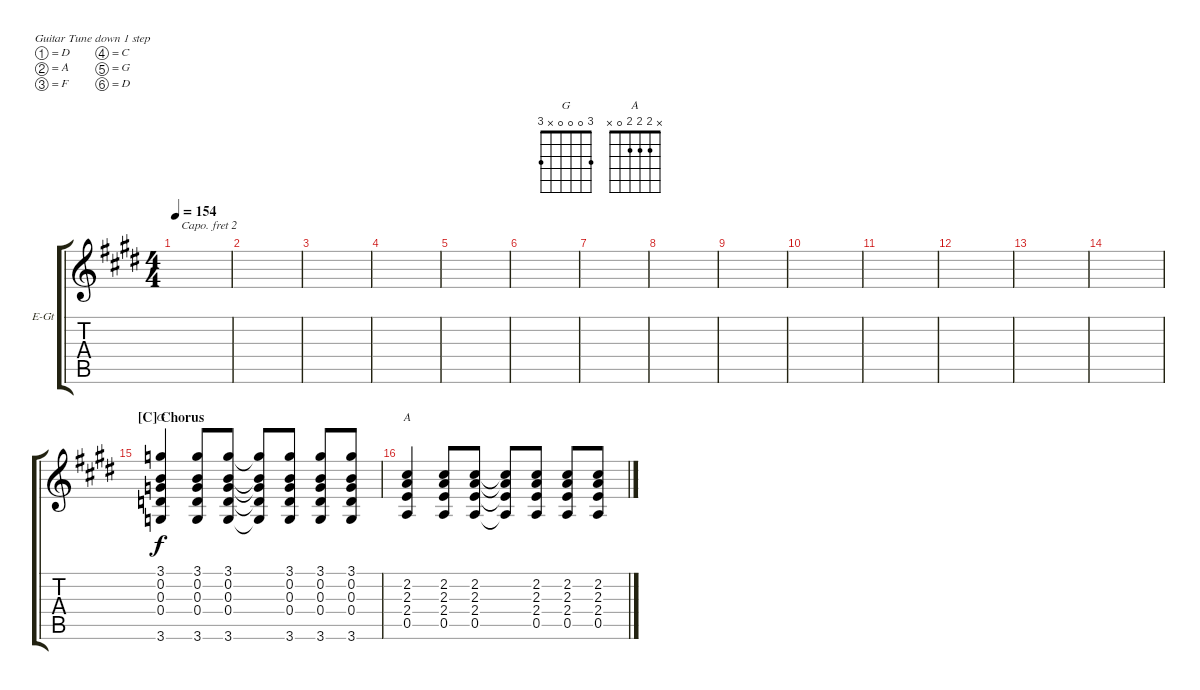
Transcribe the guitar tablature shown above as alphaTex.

\defaultSystemsLayout 4
\bracketExtendMode groupsimilarinstruments
\firstSystemTrackNameOrientation horizontal
\otherSystemsTrackNameOrientation horizontal
\track ("Acoustic Guitar" "E-Gt") {instrument electricguitarclean}
\staff {score tabs}
\capo 2
\tuning (D4 A3 F3 C3 G2 D2)
\chord ("G" 3 0 0 0 x 3)
\chord ("A" x 2 2 2 0 x)
\ts (4 4)
\tempo 154
\clef g2
\scale
0.333333
\ks e
|
\scale
0.333333 |
\scale
0.333333 |
\scale
0.333333 |
\scale
0.333333 |
\scale
0.333333 |
\scale
0.333333 |
\scale
0.333333 |
\scale
0.333333 |
\scale
0.333333 |
\scale
0.333333 |
\scale
0.333333 |
\scale
0.333333 |
\scale
0.333333 |
\section ("C" "Chorus")
\scale
0.333333 (3.6 0.4 0.3 0.2 3.1).4{ch "G"} (3.6 0.4 0.3 0.2 3.1).8 (3.6 0.4 0.3 0.2 3.1).8 (3.6{t} 0.4{t} 0.3{t} 0.2{t} 3.1{t}).8 (3.6 0.4 0.3 0.2 3.1).8 (3.6 0.4 0.3 0.2 3.1).8 (3.6 0.4 0.3 0.2 3.1).8 |
\scale
0.333333 (0.5 2.4 2.3 2.2).4{ch "A"} (0.5 2.4 2.3 2.2).8 (0.5 2.4 2.2 2.3).8 (0.5{t} 2.2{t} 2.3{t} 2.4{t}).8 (0.5 2.4 2.3 2.2).8 (0.5 2.4 2.2 2.3).8 (0.5 2.4 2.3 2.2).8
